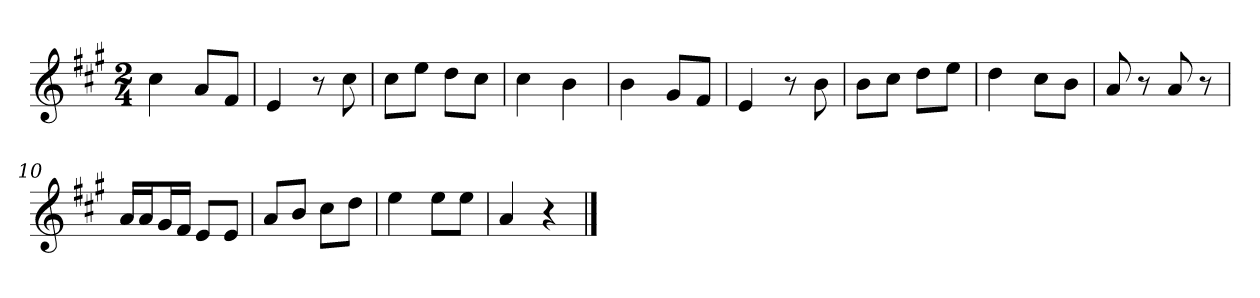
**kern
*part1
*staff1
*k[f#c#g#]
*M2/4
*MM120
=1
4cc#
8aL
8f#J
=2
4e
8r
8cc#
=3
8cc#L
8eeJ
8ddL
8cc#J
=4
4cc#
4b
=5
4b
8g#L
8f#J
=6
4e
8r
8b
=7
8bL
8cc#J
8ddL
8eeJ
=8
4dd
8cc#L
8bJ
=9
8a
8r
8a
8r
=10
16aLL
16aJ
16g#L
16f#JJ
8eL
8eJ
=11
8aL
8bJ
8cc#L
8ddJ
=12
4ee
8eeL
8eeJ
=13
4a
4r
==
*-
